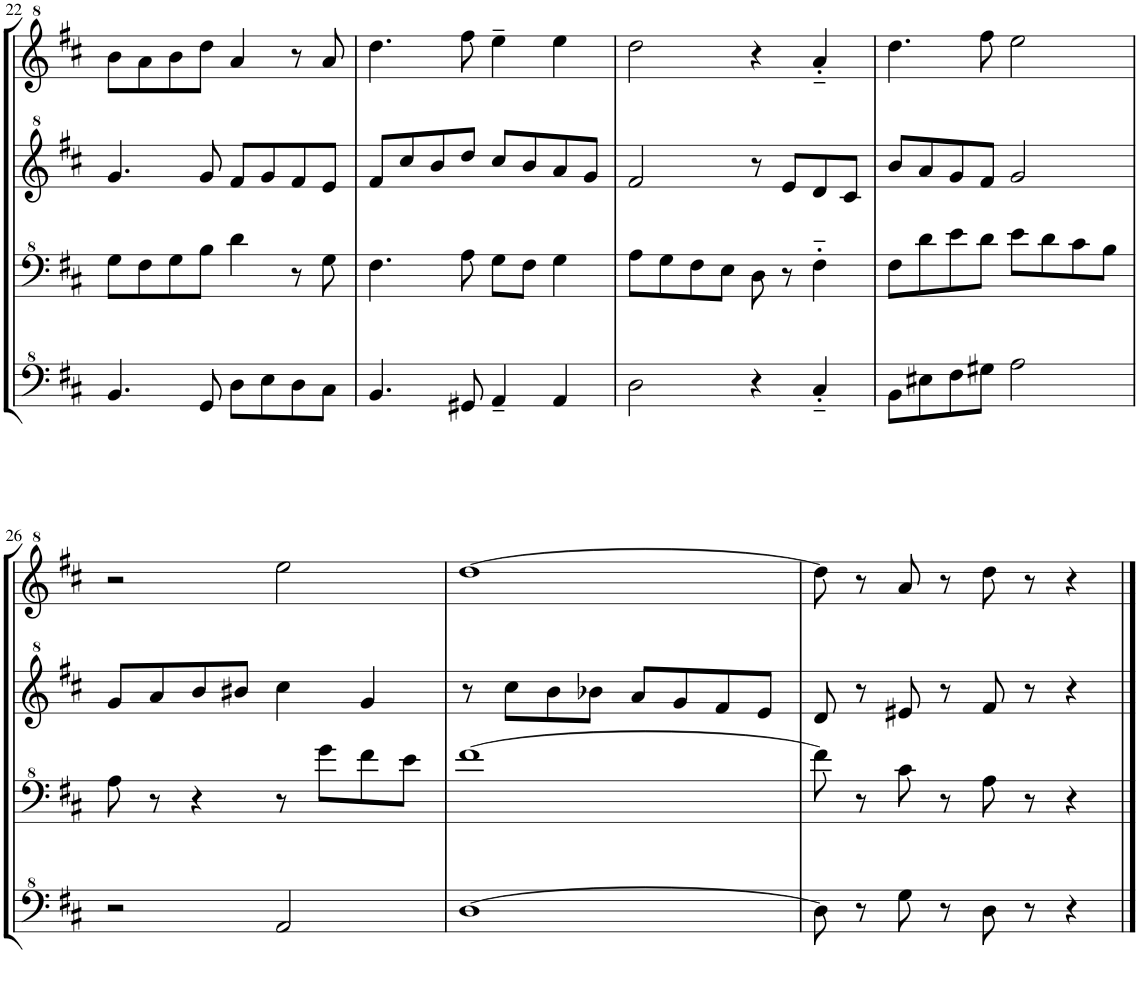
**kern	**kern	**kern	**kern
*part1	*part1	*part1	*part1
*staff4	*staff3	*staff2	*staff1
*I"Model III	*	*	*
!!LO:PB:g=z
*clefF^4	*clefF^4	*clefG^2	*clefG^2
*k[f#c#]	*k[f#c#]	*k[f#c#]	*k[f#c#]
*M4/4	*M4/4	*M4/4	*M4/4
=22	=22	=22	=22
4.B/	8g\L	4.gg/	8bb\L
.	8f#\	.	8aa\
.	8g\	.	8bb\
8G/	8b\J	8gg/	8ddd\J
8d\L	4dd\	8ff#/L	4aa/
8e\	.	8gg/	.
8d\	8r	8ff#/	8r
8c#\J	8g\	8ee/J	8aa/
=23	=23	=23	=23
4.B/	4.f#\	8ff#/L	4.ddd\
.	.	8ccc#/	.
.	.	8bb/	.
8G#X/	8a\	8ddd/J	8fff#\
4A~/	8g\L	8ccc#/L	4eee~\
.	8f#\J	8bb/	.
4A/	4g\	8aa/	4eee\
.	.	8gg/J	.
=24	=24	=24	=24
2d\	8a\L	2ff#/	2ddd\
.	8g\	.	.
.	8f#\	.	.
.	8e\J	.	.
4r	8d\	8r	4r
.	8r	8ee/L	.
4c#'~/	4f#'~\	8dd/	4aa'~/
.	.	8cc#/J	.
=25	=25	=25	=25
8B\L	8f#\L	8bb/L	4.ddd\
8e#X\	8dd\	8aa/	.
8f#\	8ee\	8gg/	.
8g#X\J	8dd\J	8ff#/J	8fff#\
2a\	8ee\L	2gg/	2eee\
.	8dd\	.	.
.	8cc#\	.	.
.	8b\J	.	.
!!LO:LB:g=z
=26	=26	=26	=26
2r	8a\	8gg/L	2r
.	8r	8aa/	.
.	4r	8bb/	.
.	.	8bb#X/J	.
2A/	8r	4ccc#\	2eee\
.	8gg\L	.	.
.	8ff#\	4gg/	.
.	8ee\J	.	.
=27	=27	=27	=27
[1d	[1ff#	8r	[1ddd
.	.	8ccc#\L	.
.	.	8bb\	.
.	.	8bb-X\J	.
.	.	8aa/L	.
.	.	8gg/	.
.	.	8ff#/	.
.	.	8ee/J	.
=28	=28	=28	=28
8d\]	8ff#\]	8dd/	8ddd\]
8r	8r	8r	8r
8g\	8cc#\	8ee#X/	8aa/
8r	8r	8r	8r
8d\	8a\	8ff#/	8ddd\
8r	8r	8r	8r
4r	4r	4r	4r
==	==	==	==
*-	*-	*-	*-
